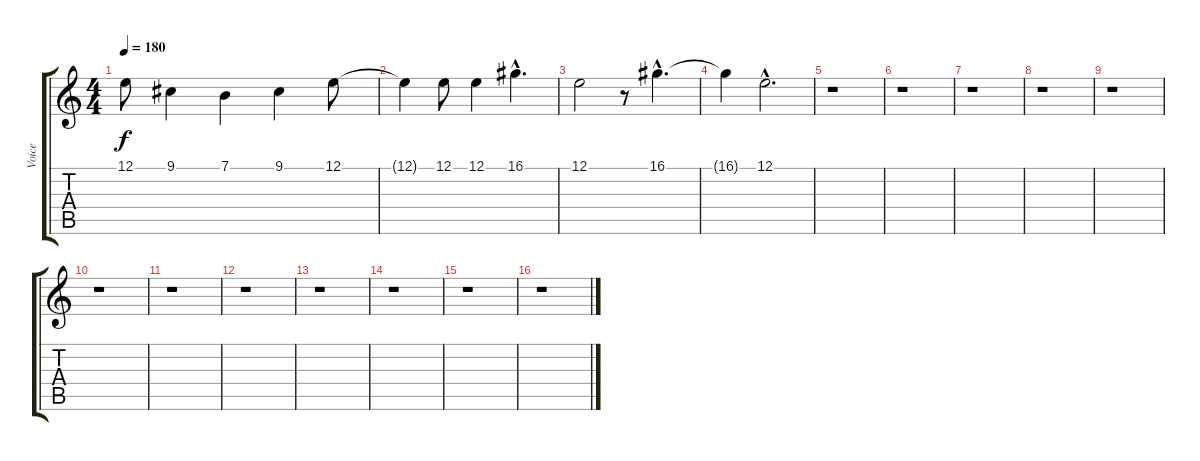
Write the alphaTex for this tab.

\track ("Voice" "Voice") {instrument flute}
\staff {score tabs}
\tuning (E4 B3 G3 D3 A2 E2) {hide}
\ts (4 4)
\tempo 180
\clef g2
\ks c
12.1{t}.8{dy f} 9.1.4 7.1.4 9.1.4 12.1.8 |
12.1{t}.4 12.1.8 12.1.4 16.1{hac}.4{d} |
12.1.2 r.8 16.1{hac}.4{d} |
16.1{t}.4 12.1{hac}.2{d} |
r.1 |
r.1 |
r.1 |
r.1 |
r.1 |
r.1 |
r.1 |
r.1 |
r.1 |
r.1 |
r.1 |
r.1
